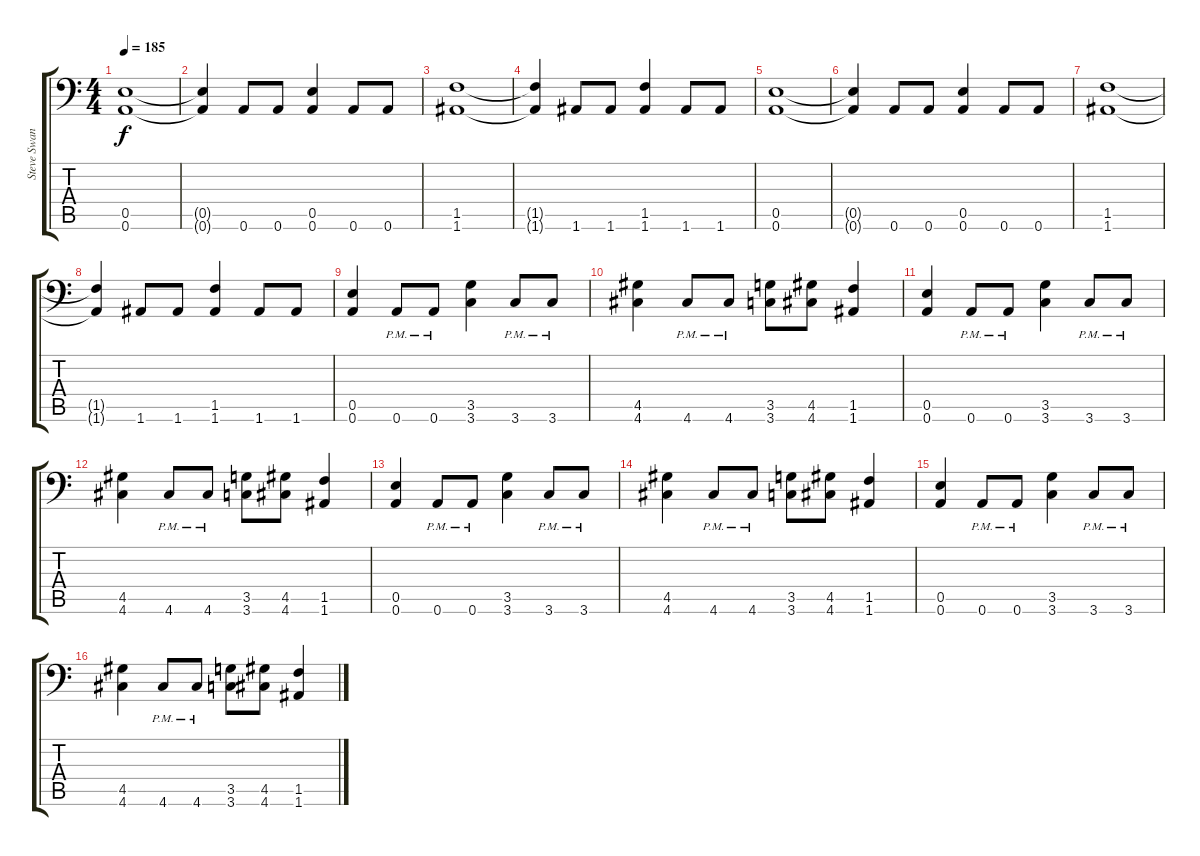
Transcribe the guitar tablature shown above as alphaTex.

\track ("Steve Swanson (Guitar)" "Steve Swan") {instrument distortionguitar}
\staff {score tabs}
\tuning (B3 Gb3 D3 A2 E2 A1) {hide}
\ts (4 4)
\tempo 185
\clef f4
\ks c
(0.5 0.6).1{dy f} |
(0.5{t} 0.6{t}).4 0.6.8 0.6.8 (0.5 0.6).4 0.6.8 0.6.8 |
(1.5 1.6).1 |
(1.5{t} 1.6{t}).4 1.6.8 1.6.8 (1.5 1.6).4 1.6.8 1.6.8 |
(0.5 0.6).1 |
(0.5{t} 0.6{t}).4 0.6.8 0.6.8 (0.5 0.6).4 0.6.8 0.6.8 |
(1.5 1.6).1 |
(1.5{t} 1.6{t}).4 1.6.8 1.6.8 (1.5 1.6).4 1.6.8 1.6.8 |
(0.5 0.6).4 0.6{pm}.8 0.6{pm}.8 (3.5 3.6).4 3.6{pm}.8 3.6{pm}.8 |
(4.5 4.6).4 4.6{pm}.8 4.6{pm}.8 (3.5 3.6).8 (4.5 4.6).8 (1.5 1.6).4 |
(0.5 0.6).4 0.6{pm}.8 0.6{pm}.8 (3.5 3.6).4 3.6{pm}.8 3.6{pm}.8 |
(4.5 4.6).4 4.6{pm}.8 4.6{pm}.8 (3.5 3.6).8 (4.5 4.6).8 (1.5 1.6).4 |
(0.5 0.6).4 0.6{pm}.8 0.6{pm}.8 (3.5 3.6).4 3.6{pm}.8 3.6{pm}.8 |
(4.5 4.6).4 4.6{pm}.8 4.6{pm}.8 (3.5 3.6).8 (4.5 4.6).8 (1.5 1.6).4 |
(0.5 0.6).4 0.6{pm}.8 0.6{pm}.8 (3.5 3.6).4 3.6{pm}.8 3.6{pm}.8 |
(4.5 4.6).4 4.6{pm}.8 4.6{pm}.8 (3.5 3.6).8 (4.5 4.6).8 (1.5 1.6).4
